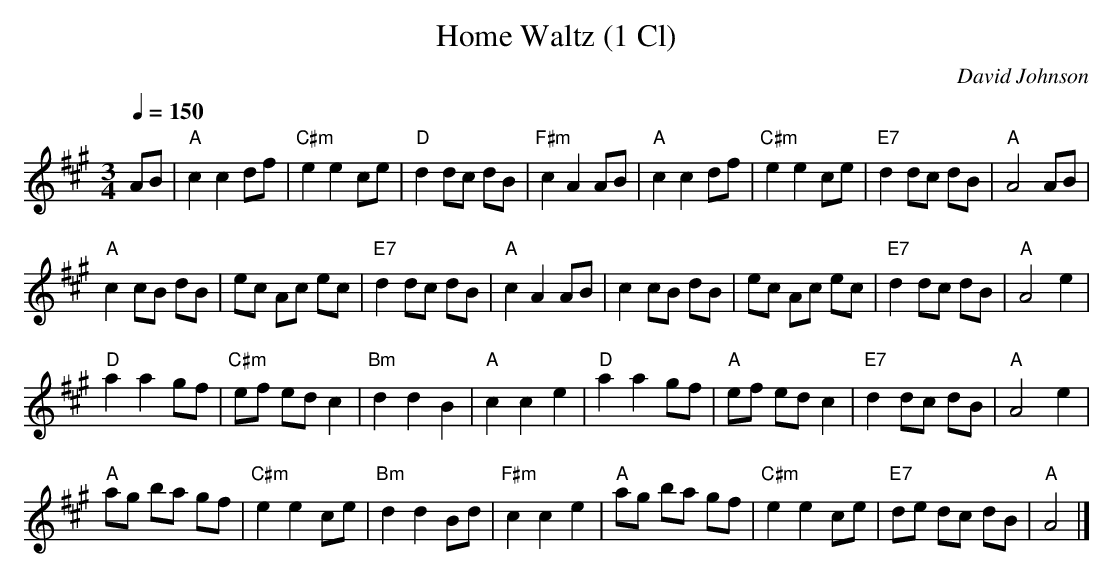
X:1
T:Home Waltz (1 Cl)
Q:1/4=150
C:David Johnson
M:3/4
L:1/8
K:Amaj
AB|"A"c2c2df|"C#m"e2e2ce|"D"d2dc dB|"F#m"c2A2AB|"A"c2c2df|"C#m"e2e2ce|"E7"d2dc dB|"A"A4AB|
"A"c2cB dB|ec Ac ec|"E7"d2dc dB|"A"c2A2AB|c2cB dB|ec Ac ec|"E7"d2dc dB|"A"A4e2|
"D"a2a2gf|"C#m"ef edc2|"Bm"d2d2B2|"A"c2c2e2|"D"a2a2gf|"A"ef edc2|"E7"d2dc dB|"A"A4e2|
"A"ag ba gf|"C#m"e2e2ce|"Bm"d2d2Bd|"F#m"c2c2e2|"A"ag ba gf|"C#m"e2e2ce|"E7"de dc dB|"A"A4|]
